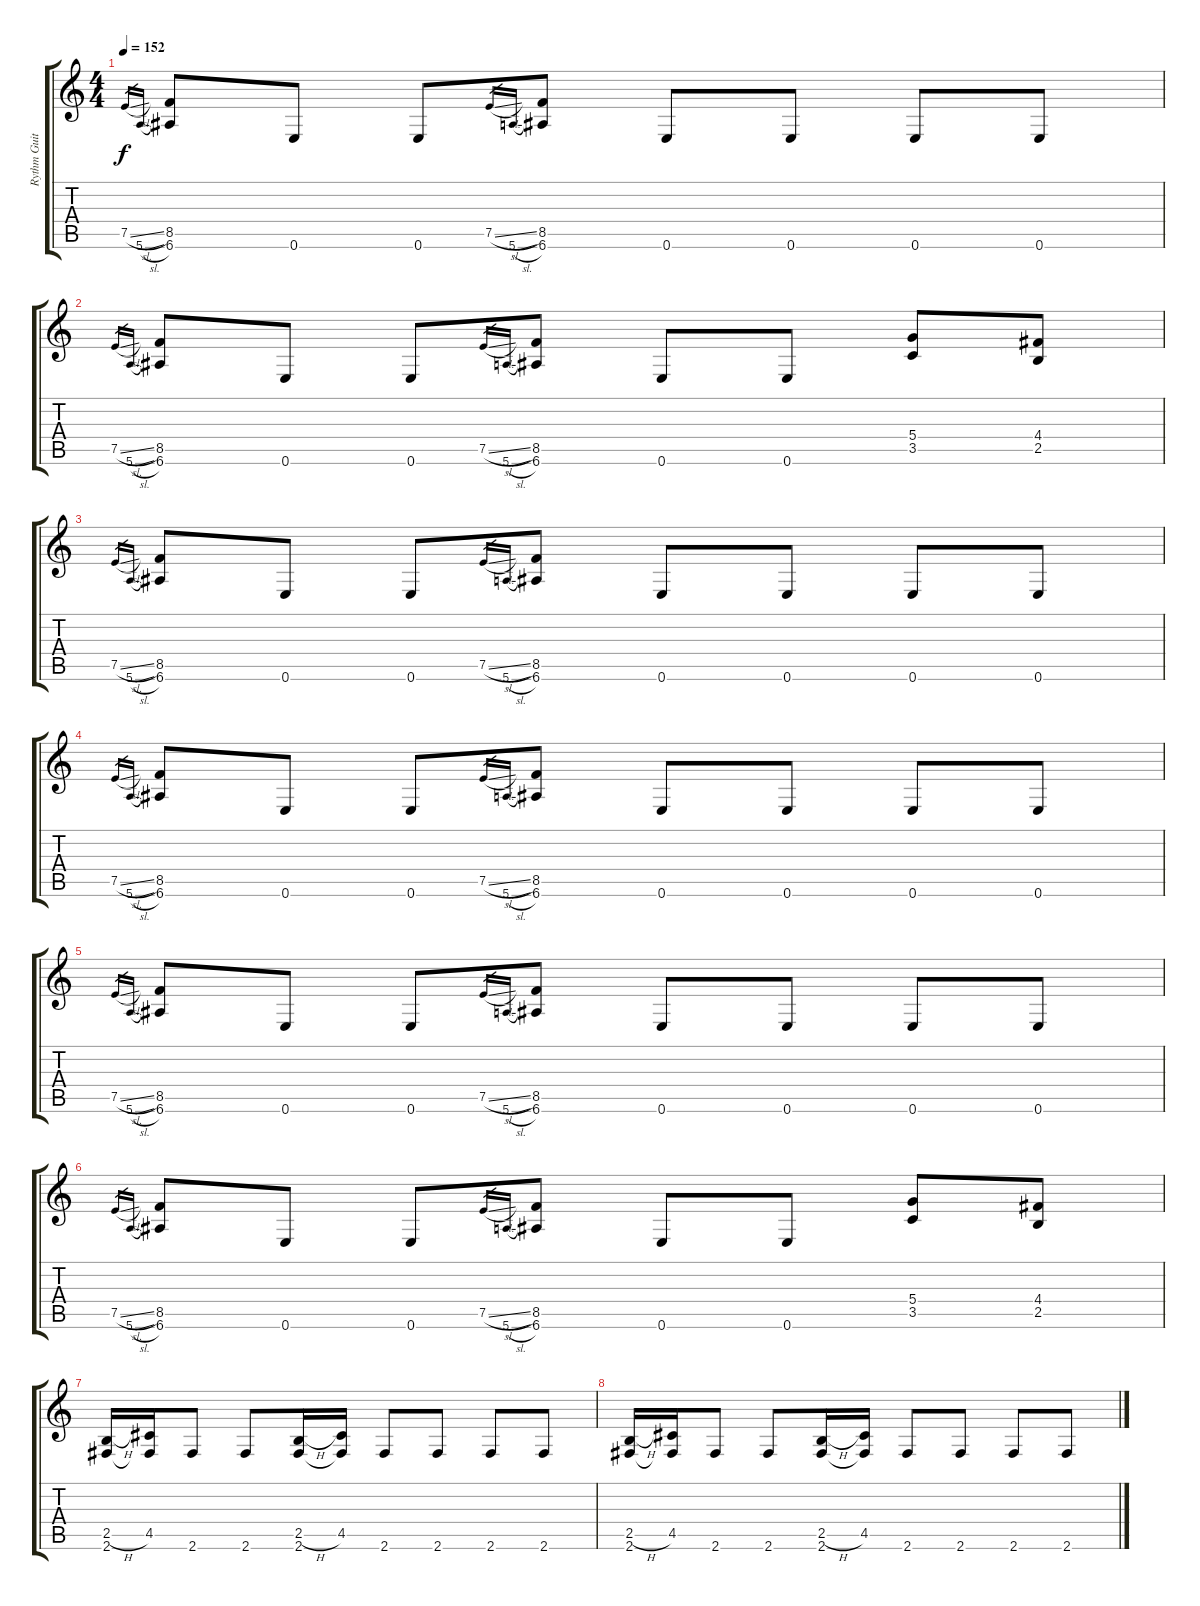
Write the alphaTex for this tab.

\track ("Rythm Guitar" "Rythm Guit") {instrument distortionguitar}
\staff {score tabs}
\tuning (E4 B3 G3 D3 A2 E2) {hide}
\ts (4 4)
\tempo 152
\clef g2
\ks c
7.5{sl}.16{gr dy f} 5.6{sl}.16{gr} (8.5 6.6).8 0.6.8 0.6.8 7.5{sl}.16{gr} 5.6{sl}.16{gr} (8.5 6.6).8 0.6.8 0.6.8 0.6.8 0.6.8 |
7.5{sl}.16{gr} 5.6{sl}.16{gr} (8.5 6.6).8 0.6.8 0.6.8 7.5{sl}.16{gr} 5.6{sl}.16{gr} (8.5 6.6).8 0.6.8 0.6.8 (5.4 3.5).8 (4.4 2.5).8 |
7.5{sl}.16{gr} 5.6{sl}.16{gr} (8.5 6.6).8 0.6.8 0.6.8 7.5{sl}.16{gr} 5.6{sl}.16{gr} (8.5 6.6).8 0.6.8 0.6.8 0.6.8 0.6.8 |
7.5{sl}.16{gr} 5.6{sl}.16{gr} (8.5 6.6).8 0.6.8 0.6.8 7.5{sl}.16{gr} 5.6{sl}.16{gr} (8.5 6.6).8 0.6.8 0.6.8 0.6.8 0.6.8 |
7.5{sl}.16{gr} 5.6{sl}.16{gr} (8.5 6.6).8 0.6.8 0.6.8 7.5{sl}.16{gr} 5.6{sl}.16{gr} (8.5 6.6).8 0.6.8 0.6.8 0.6.8 0.6.8 |
7.5{sl}.16{gr} 5.6{sl}.16{gr} (8.5 6.6).8 0.6.8 0.6.8 7.5{sl}.16{gr} 5.6{sl}.16{gr} (8.5 6.6).8 0.6.8 0.6.8 (5.4 3.5).8 (4.4 2.5).8 |
(2.5{h} 2.6).16 (4.5 2.6{t}).16 2.6.8 2.6.8 (2.5{h} 2.6).16 (4.5 2.6{t}).16 2.6.8 2.6.8 2.6.8 2.6.8 |
(2.5{h} 2.6).16 (4.5 2.6{t}).16 2.6.8 2.6.8 (2.5{h} 2.6).16 (4.5 2.6{t}).16 2.6.8 2.6.8 2.6.8 2.6.8
